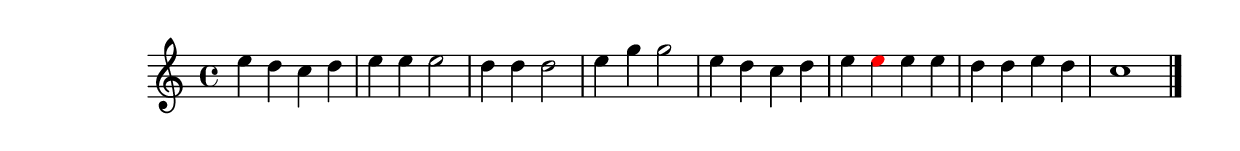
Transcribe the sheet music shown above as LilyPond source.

\version "2.18.2"
\language "english"

\header {
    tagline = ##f
}

\layout {}

\paper {}

\score {
    \new Score
    <<
        \new Staff
        {
            {   % measure
                \time 4/4
                \tweak color #black
                e''4
                \tweak color #black
                d''4
                \tweak color #black
                c''4
                \tweak color #black
                d''4
            }   % measure
            {   % measure
                \tweak color #black
                e''4
                \tweak color #black
                e''4
                \tweak color #black
                e''2
            }   % measure
            {   % measure
                \tweak color #black
                d''4
                \tweak color #black
                d''4
                \tweak color #black
                d''2
            }   % measure
            {   % measure
                \tweak color #black
                e''4
                \tweak color #black
                g''4
                \tweak color #black
                g''2
            }   % measure
            {   % measure
                \tweak color #black
                e''4
                \tweak color #black
                d''4
                \tweak color #black
                c''4
                \tweak color #black
                d''4
            }   % measure
            {   % measure
                \tweak color #black
                e''4
                \tweak color #red
                e''4
                e''4
                e''4
            }   % measure
            {   % measure
                d''4
                d''4
                e''4
                d''4
            }   % measure
            {   % measure
                c''1
                \bar "|." %! SCORE1
            }   % measure
        }
    >>
}